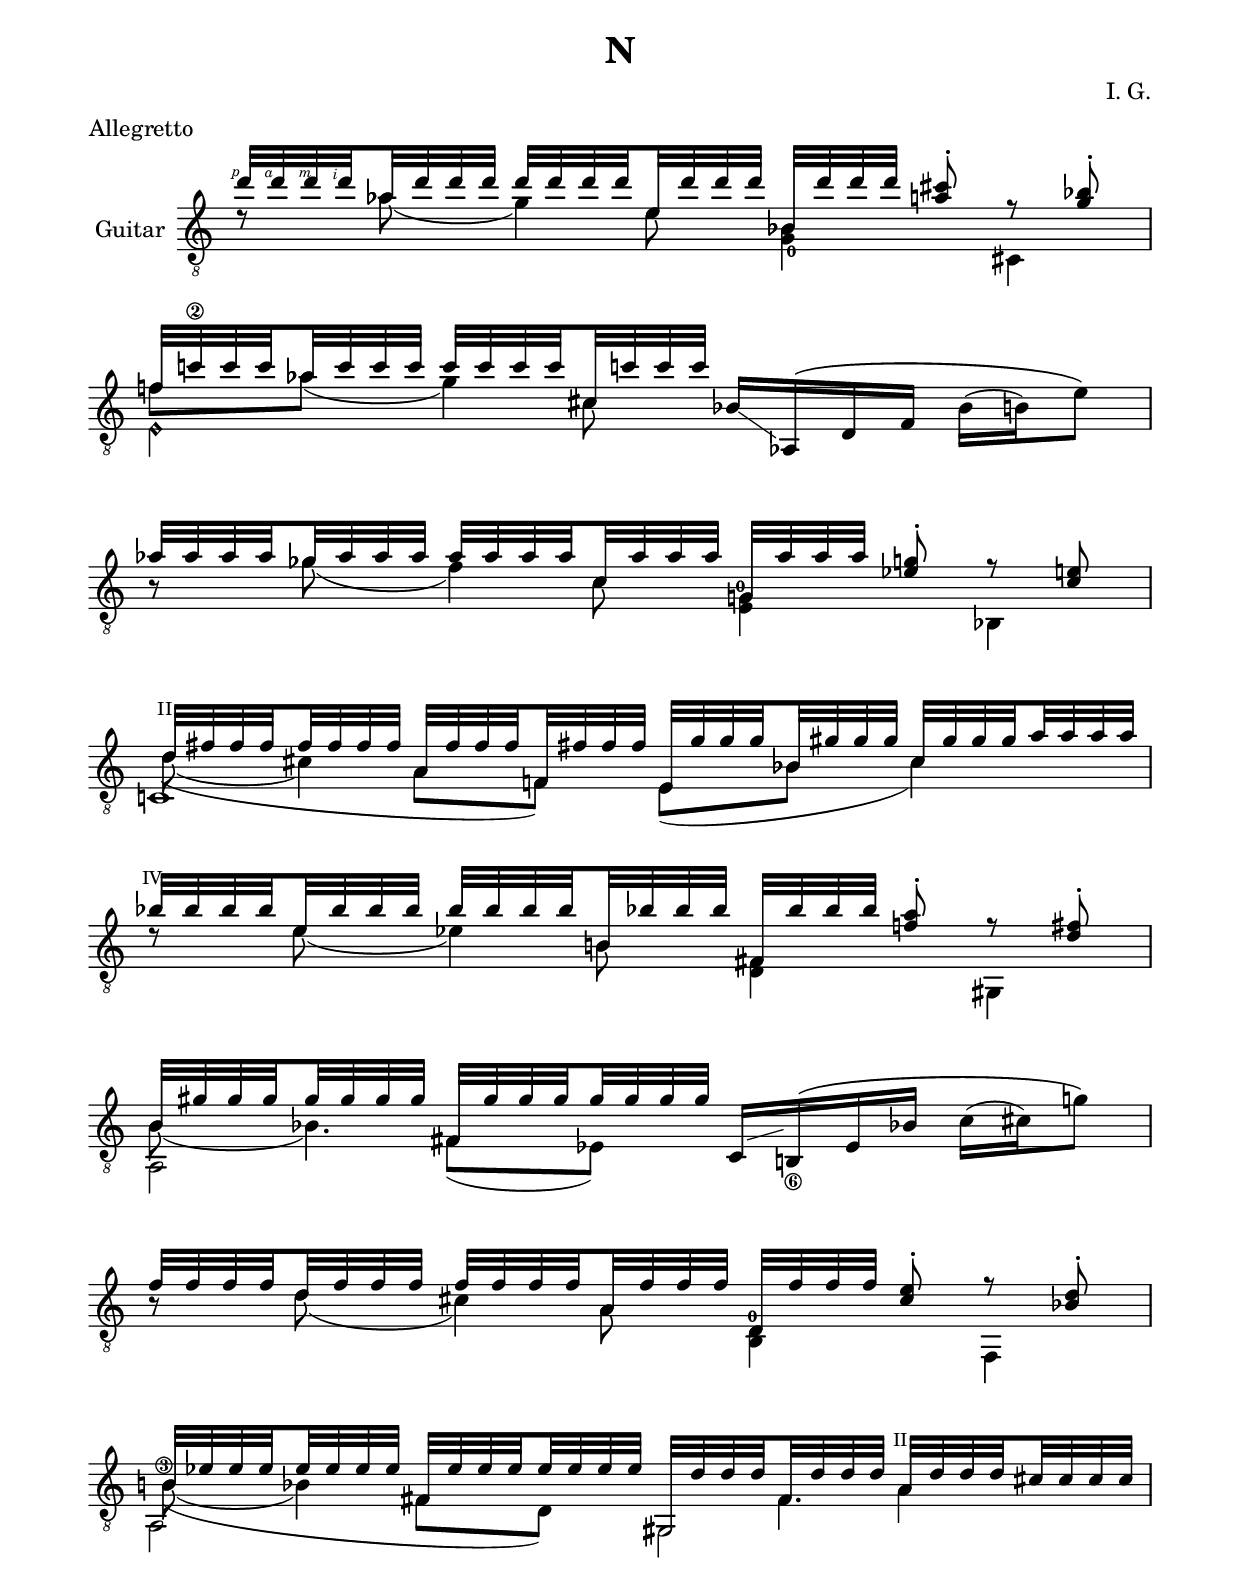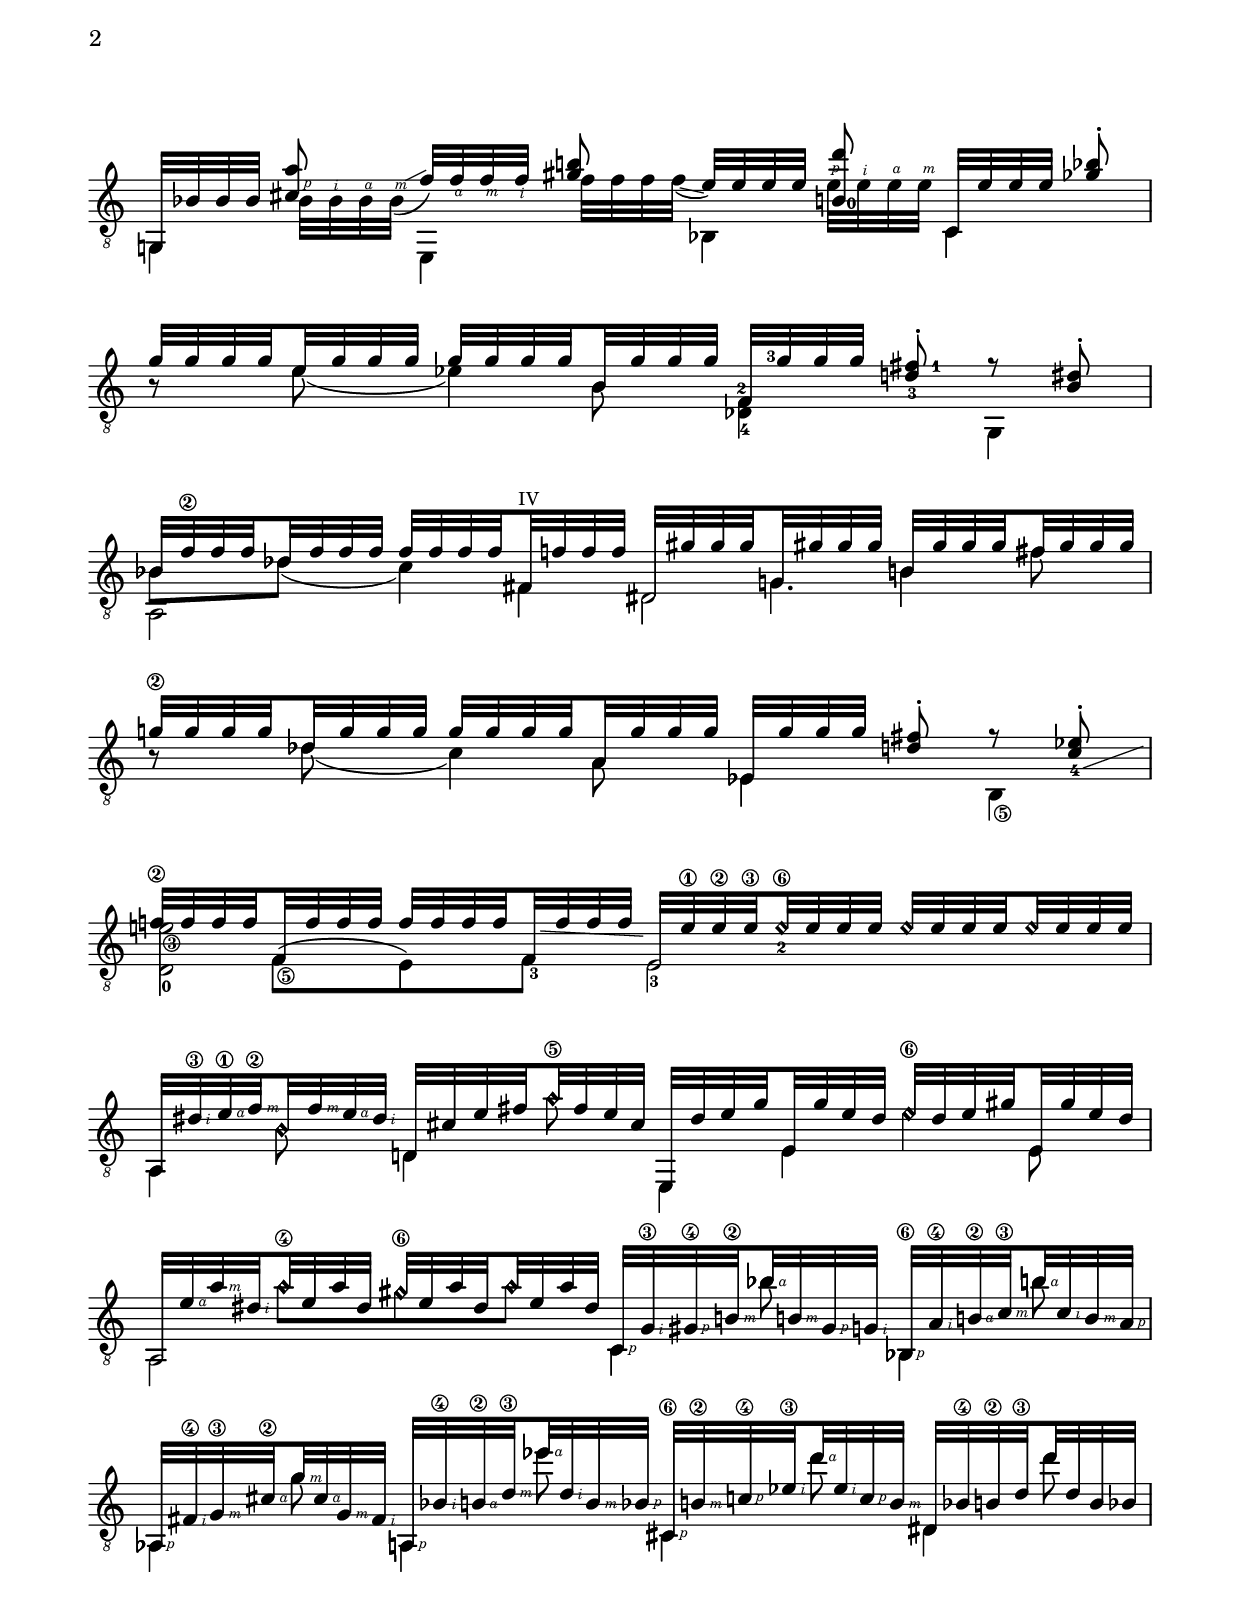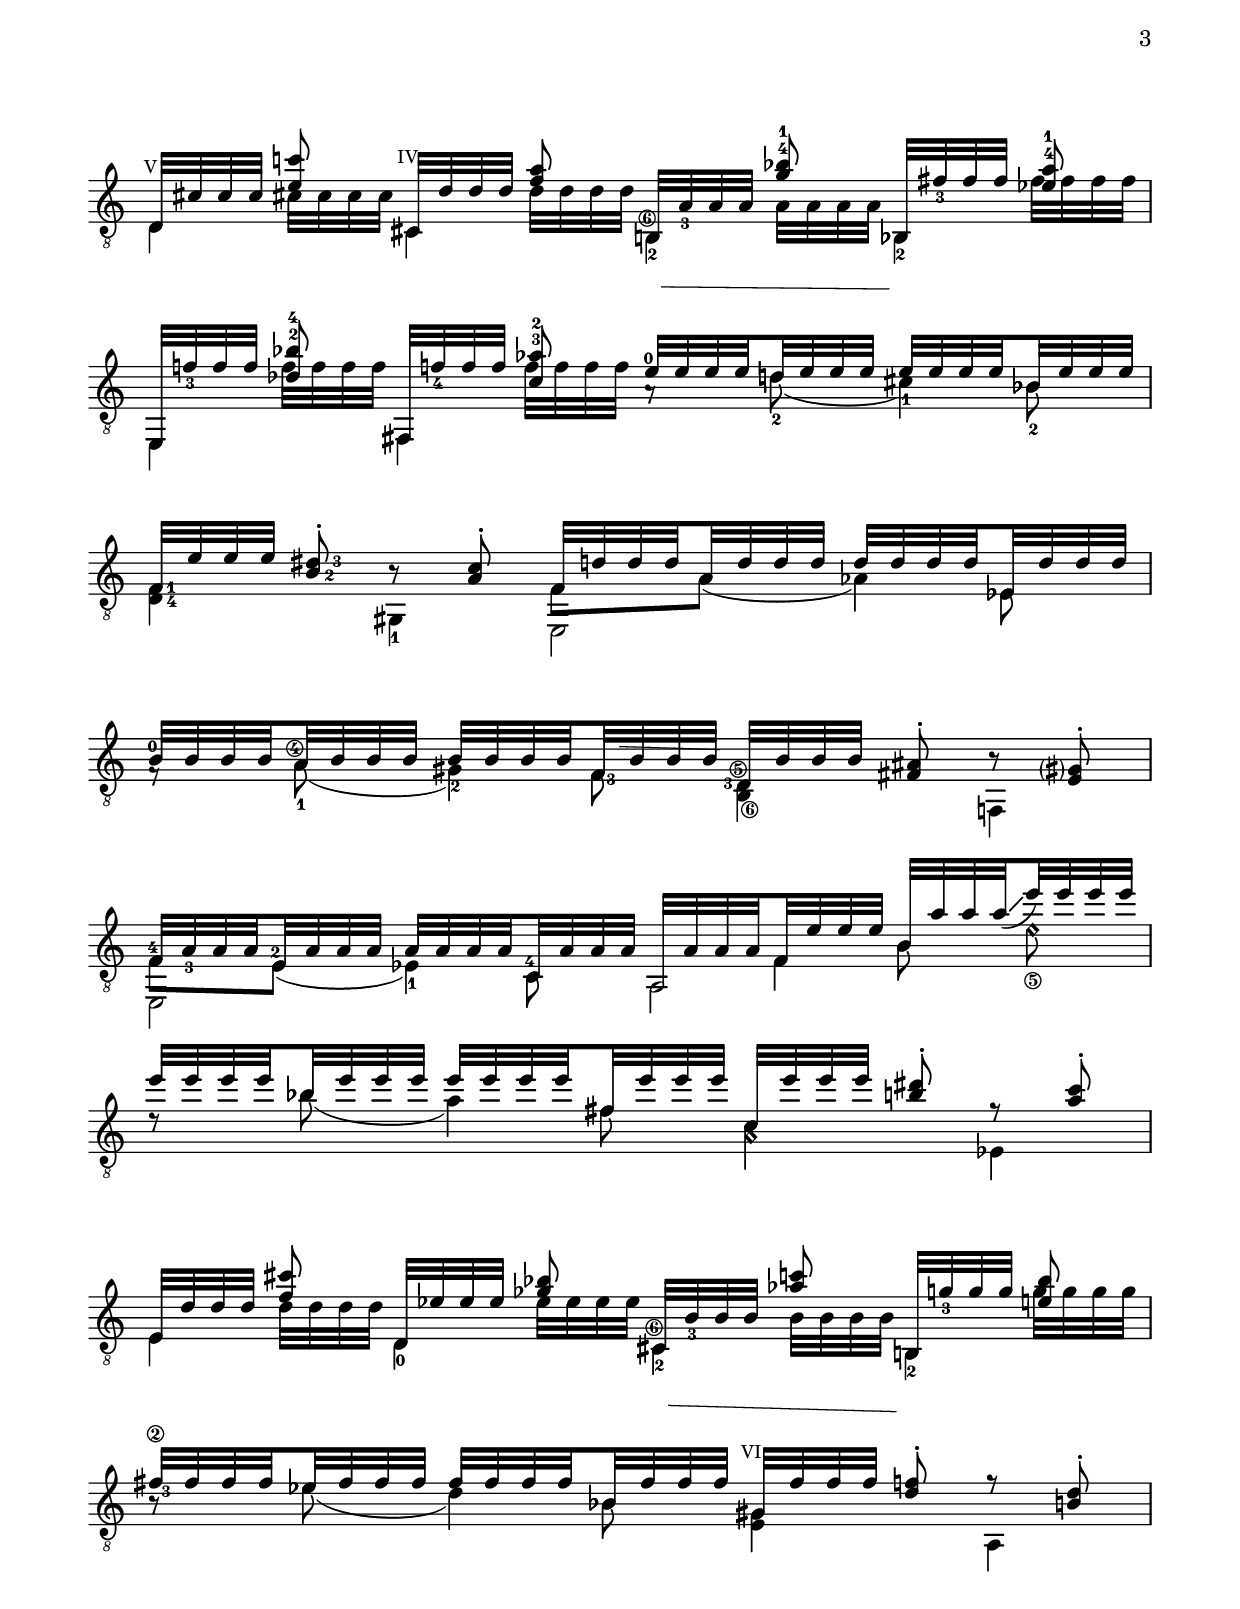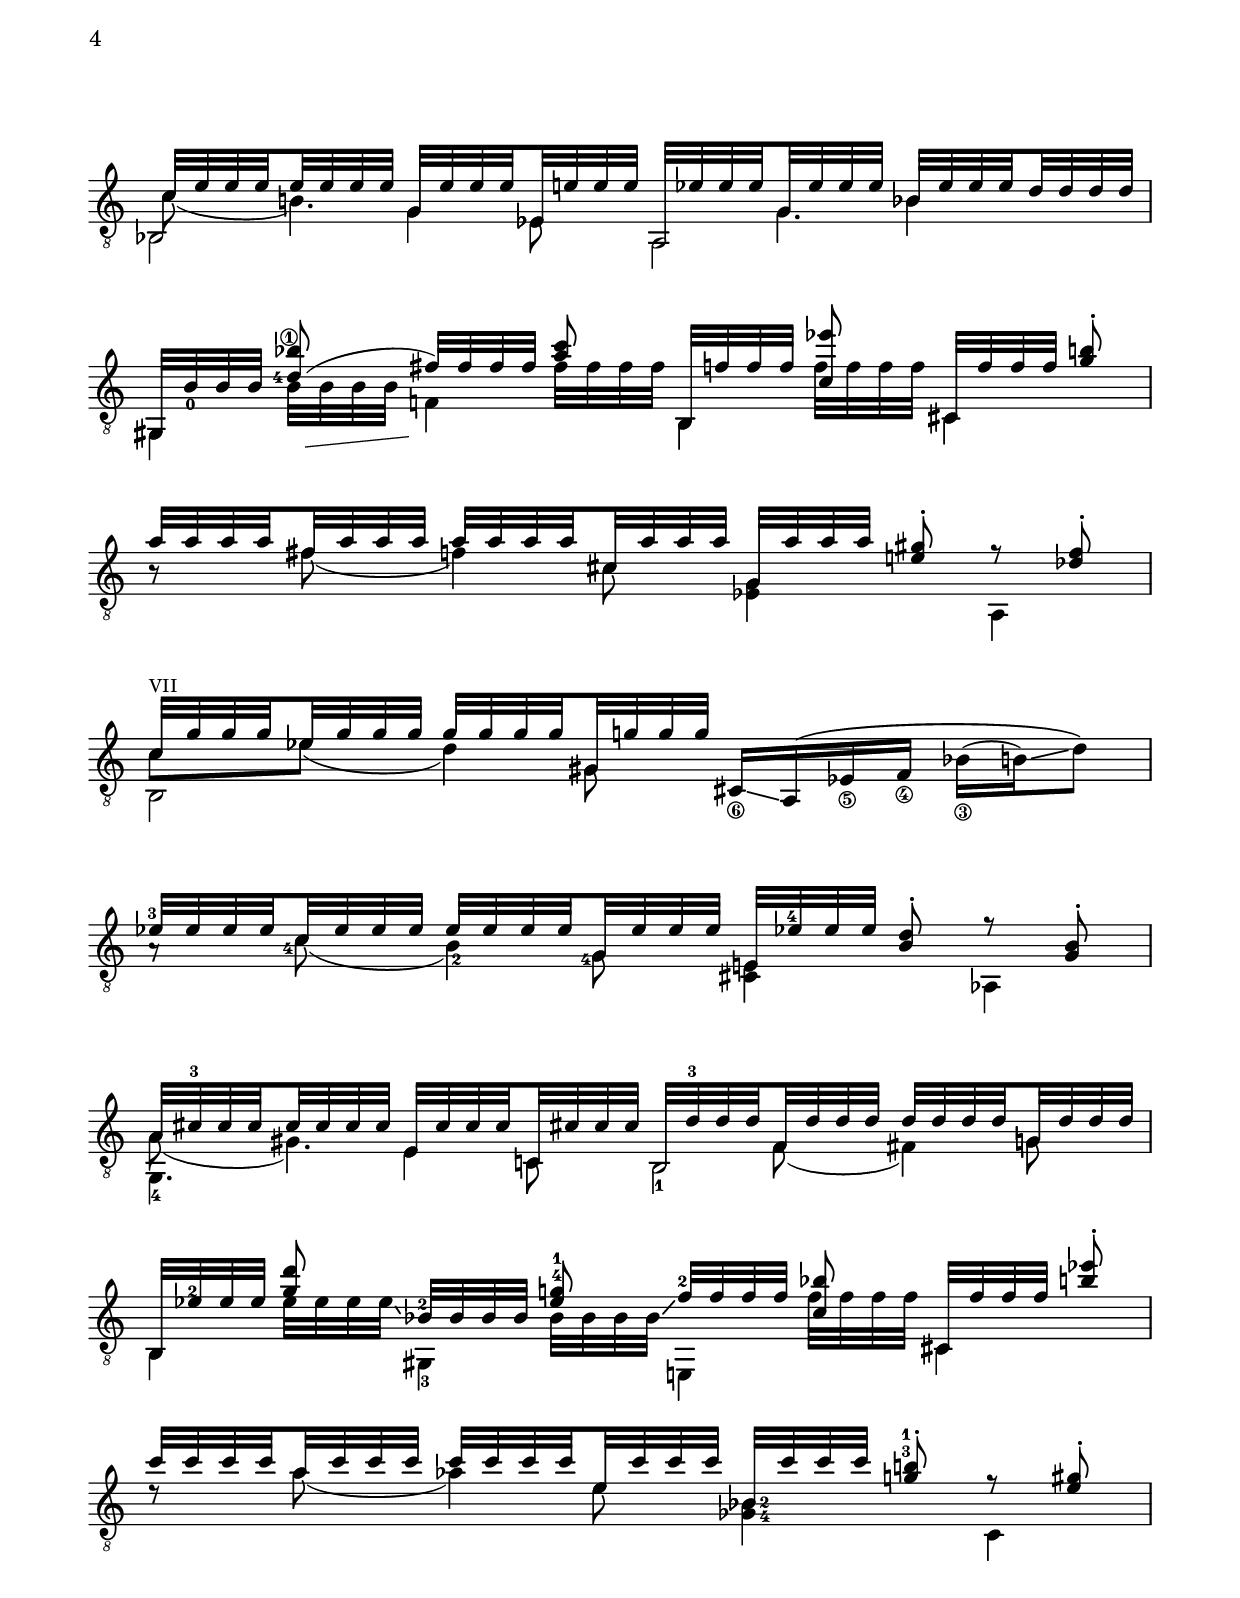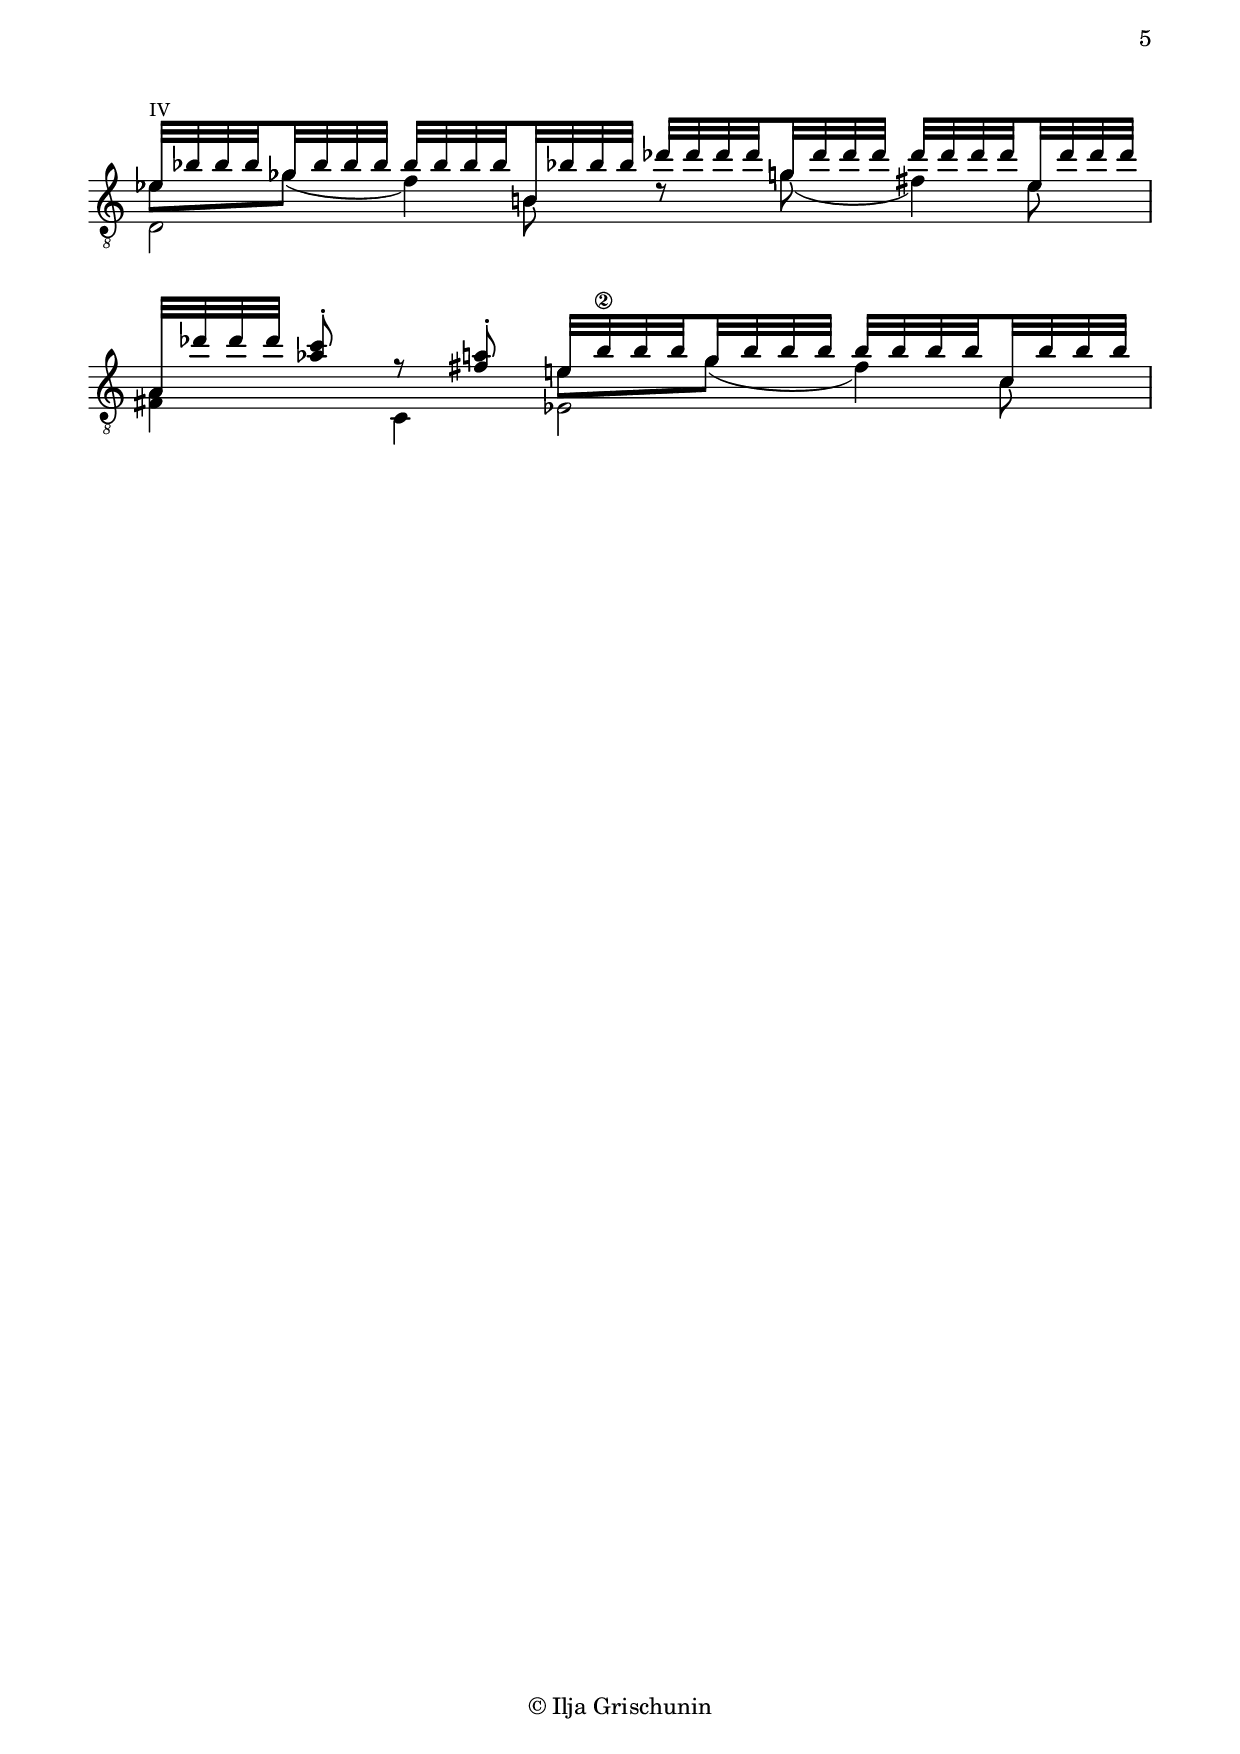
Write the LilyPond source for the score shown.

\version "2.19.15"

\language "deutsch"

\header {
  title = "N"
  meter = "Allegretto"
  composer = "I. G."
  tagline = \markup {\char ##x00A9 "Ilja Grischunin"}
}

\paper {
  #(set-paper-size "a4")
  top-markup-spacing.basic-distance = 5
  markup-system-spacing.basic-distance = 15
  top-system-spacing.basic-distance = 20
  system-system-spacing.basic-distance = 20
  score-system-spacing.basic-distance = 20
  last-bottom-spacing.basic-distance = 25

  %two-sided = ##t
  %inner-margin = 25
  %outer-margin = 15
  left-margin = 15
  right-margin = 15
}

\layout {
  \context {
    \Voice
    \override Glissando.thickness = #1.5
    \override Glissando.gap = #0.1
  }
  \context {
    \Score
    \remove "Bar_number_engraver"
  }
}
%%%%%%%%%%%%%%%%%%%%%%%%%%%%%%%%%%%%%%
#(define RH rightHandFinger)

xLV = #(define-music-function (parser location further) (number?) #{
  \once \override LaissezVibrerTie.X-extent = #'(0 . 0)
  \once \override LaissezVibrerTie.details.note-head-gap = #(/
                                                             further -2)
  \once \override LaissezVibrerTie.extra-offset = #(cons (/
                                                          further 2) 0)
         #})

stringNumberSpanner =
#(define-music-function (parser location StringNumber) (string?)
   #{
     \override TextSpanner.font-size = #-5
     \override TextSpanner.dash-fraction = #0.3
     \override TextSpanner.dash-period = #1.5
     \override TextSpanner.bound-details.right.arrow = ##t
     \override TextSpanner.arrow-width = #0.2
     \override TextSpanner.arrow-length = #0.7
     \override TextSpanner.bound-details.left.stencil-align-dir-y = #CENTER
     \override TextSpanner.bound-details.left.text = \markup { \circle \number #StringNumber }
   #})

stringNumSpan =
#(define-music-function (parser location StringNumber) (string?)
   #{
     \override TextSpanner.font-size = #-5
     \override TextSpanner.dash-fraction = #0.3
     \override TextSpanner.dash-period = #1.5
     %\override TextSpanner.bound-details.right.arrow = ##t
     %\override TextSpanner.arrow-width = #0.2
     %\override TextSpanner.arrow-length = #0.7
     \override TextSpanner.bound-details.left.stencil-align-dir-y = #CENTER
     \override TextSpanner.bound-details.left.text = \markup { \circle \number #StringNumber }
   #})

%%%%%%%%%%%%%%%%%%%%%%%%%%%%%%%%%%%%%%

global = {
  %\key d \major
  \time 4/4
  \override Staff.TimeSignature.stencil = ##f
}

ossia = \relative {
  \set Staff.fontSize = #-3
  \override Staff.StaffSymbol.staff-space = #(magstep -3)
  \override Staff.StaffSymbol.thickness = #(magstep -3)
  \global
  d''2~ d8 cis-. r b-. c!2 r
  \break
  as~ as8 g-. r e fis2 r
  \break
  b~ b8 a-. r fis-. as2 r
  \break
  f~ f8 e-. r d es2 d'4.( cis8)
  \break
  b4 f' e4. b'8 g2~ g8 fis-. r es-. f!2 as
  g2~ g8 fis-. r es-. f2 e R1 r2 b4 h g es' d2
  cis4 d a fis' f2 e~ e8 dis-. r c-. d2 h~ h8 b-. r g-. a2 r
  e'~ e8 dis-. r c-. d4 es h g' fis2~ fis8 f-. r d-.
  e2 es4.( d8) h4 fis' f4. h8 a2~ a8 gis-. r f-. g2 r
  es2~ es8 d-. r h-. cis2 r es4 b f'4. es'8
  c2~ c8 h-. r gis-. b2 r
}

classicalGuitar = \relative {
  \global
  <<
    {
      \set subdivideBeams = ##t
      \set baseMoment = #(ly:make-moment 1/8)
      \set beatStructure = #'(2 2 2 2)
      \override StrokeFinger.extra-offset = #'(-2.3 . 0.8)
      d''32\RH #1 d\RH #4 d\RH #3 d\RH #2 as d d d d d d d e, d' d d
      b, d' d d <a cis>8-.\noBeam r <g b>-.
    }
    \\
    {
      d8\rest as'( g4)
      \once\override Fingering.extra-offset = #'(0.3 . 1)
      <g,_0 b>4 cis,
    }
    \\
    {
      \voiceTwo
      s4. e'8 s2
    }
  >>
  <<
    {
      f!32 c'!\2 c c as c c c c c c c cis, c'! c c
    }
    \\
    {
      f,8 as( g4)
    }
    \\
    {
      \voiceTwo
      s4. cis,8
    }
    \\
    {
      \voiceTwo
      e,2\harmonic
    }
  >>
  b'16-\markup {
    \postscript #"1.2 2.2 moveto 3.6 -2.5 rlineto stroke"
  } as,\( d f b( h) e8\)
  <<
    {
      \set subdivideBeams = ##t
      \set baseMoment = #(ly:make-moment 1/8)
      \set beatStructure = #'(2 2 2 2)
      as32 as as as ges as as as as as as as c, as' as as
      g, as' as as <es g>8-.\noBeam r <c e>
    }
    \\
    {
      h8\rest ges'( f4)
      \once\override Fingering.extra-offset = #'(-0.5 . -3)
      <e, g!-0>4 b
    }
    \\
    {
      \voiceTwo
      s4. c'8 s2
    }
  >>
  <<
    {
      \override TextScript.font-size = -2
      \once\override TextScript.extra-offset = #'(-0.5 . -1.5)
      d32^"II" fis fis fis fis fis fis fis
      a, fis' fis fis f,! fis'! fis fis
      e, g' g g b, gis' gis gis cis, gis' gis gis a a a a
    }
    \\
    {
      d,8( cis4) s8
    }
    \\
    {
      \voiceTwo
      \hideNotes
      \shape #'((0.8 . 0.3) (0 . 0) (0 . 0) (0 . 0)) Slur
      d4(\unHideNotes a8 f) e( b' cis4)
    }
    \\
    {
      \voiceTwo
      c,!1
    }
  >>
  <<
    {
      \once\override TextScript.extra-offset = #'(-0.7 . -1.5)
      b''32^"IV" b b b e, b' b b b b b b h,! b'! b b
      fis, b' b b <f! a>8-.\noBeam r <d fis>-.
    }
    \\
    {
      d8\rest e( es4) <d, fis> gis,
    }
    \\
    {
      \voiceTwo
      s4. h'8 s2
    }
  >>
  <<
    {
      h32 gis' gis gis gis gis gis gis fis, gis' gis gis gis gis gis gis
    }
    \\
    {
      h,8( b4.)
    }
    \\
    {
      \voiceTwo
      s4 fis8( es)
    }
    \\
    {
      \voiceTwo
      a,2
    }
  >>
  c16-\markup {
    \postscript #"1.7 1.2 moveto 3.5 1 rlineto stroke"
  } h!_\6\( es b'! c( cis) g'8\)
  \break
  <<
    {
      \set subdivideBeams = ##t
      \set baseMoment = #(ly:make-moment 1/8)
      \set beatStructure = #'(2 2 2 2)
      f32 f f f d f f f f f f f a, f' f f
      d, f' f f <cis e>8-.\noBeam r <b d>-.
    }
    \\
    {
      h8\rest d( cis4)
      \once\override Fingering.extra-offset = #'(-0.3 . -4.2)
      <h, d-0> f
    }
    \\
    {
      \voiceTwo
      s4. a'8 s2
    }
  >>
  \mergeDifferentlyHeadedOn
  \mergeDifferentlyDottedOn
  <<
    {
      \override TextScript.font-size = -2
      h32 es es es es es es es fis, es' es es es es es es
      gis,, d'' d d fis, d' d d
      \once\override TextScript.extra-offset = #'(-0.5 . -1.5)
      a^"II" d d d cis cis cis cis
    }
    \\
    {
      \once\override StringNumber.extra-offset = #'(-0.5 . -1.5)
      h!8\3( b4) s8 s4 a
    }
    \\
    {
      \voiceTwo
      \hideNotes
      \shape #'((1 . 0.8) (0 . 0) (0 . 0) (0 . 0)) Slur
      h4(\unHideNotes fis8 d) s8 fis4.
    }
    \\
    {
      \voiceTwo
      a,2 gis
    }
  >>
  <<
    {
      s8 <cis' a'> s <gis' h!> s
      \once\override Fingering.extra-offset = #'(1.2 . 2.9)
      <h,!_0 d'>
    }
    \\
    {
      \voiceOne
      g,32[ b' b b]
      \voiceTwo
      \override StrokeFinger.extra-offset = #'(-1.3 . 1.5)
      b\RH #1 b\RH #2 b\RH #4
      \once\override Slur.positions = #'(0 . 1)
      b\RH #3 (-\markup {
        \postscript #"1.5 4.5 moveto 2 1 rlineto stroke"
      }
      \voiceOne
      \override StrokeFinger.extra-offset = #'(-1.3 . -1.2)
      f')[ f\RH #4 f\RH #3 f\RH #2 ]
      \voiceTwo
      f f f f(-\markup {
        \postscript #"0.8 3.8 moveto 2.3 -0.5 rlineto stroke"
      }
      \voiceOne
      e)[ e e e]
      \voiceTwo
      \override StrokeFinger.extra-offset = #'(-1.3 . 1.5)
      e\RH #1 e\RH #2 e\RH #4 e\RH #3
    }
    \\
    {
      \voiceTwo
      g,,!4 e b'
    }
  >>
  <<
    {
      c32 e' e e <ges b>8-.\noBeam
    }
    \\
    {
      c,,4
    }
  >>
  <<
    {
      \override Fingering.staff-padding = #'()
      g''32 g g g e g g g g g g g h, g' g g
      \once\override Fingering.extra-offset = #'(-0.3 . 3)
      f,_2
      \once\override Fingering.extra-offset = #'(-1.3 . -4.2)
      g'-3 g g
      \set fingeringOrientations = #'(down right)
      <d!-3 fis-1>8-.\noBeam r <h dis>-.
    }
    \\
    {
      h8\rest e( es4) <des,_4 f> g,
    }
    \\
    {
      \voiceTwo
      s4. h'8 s2
    }
  >>
  <<
    {
      b32 f'\2 f f des f f f f f f f fis,^"IV" f'! f f
      dis, gis' gis gis g,! gis'! gis gis h, gis' gis gis fis gis gis gis
    }
    \\
    {
      s2. s8 fis
    }
    \\
    {
      \voiceTwo
      b,8 des( c4) s h
    }
    \\
    {
      \voiceTwo
      s4. fis4 g4.
    }
    \\
    {
      \voiceTwo
      a,2 dis
    }
  >>
  <<
    {
      g'!32\2 g g g des g g g g g g g a, g' g g
      es, g' g g <d fis>8-.\noBeam r <c-4 es>-.-\markup {
        \postscript #"1.5 -3.5 moveto 5.8 2.1 rlineto stroke"
      }
    }
    \\
    {
      h8\rest des( c4) es,
      \once\override StringNumber.extra-offset = #'(0.7 . 2)
      h_\5
    }
    \\
    {
      \voiceTwo
      s4. a'8 s2
    }
  >>
  <<
    {
      f'!32\2 f f f f, f' f f f f f f f, f' f f
      e, e'\1 e\2 e\3 e\harmonic\6_2 e e e e\harmonic e e e e\harmonic e e e
    }
    \\
    {
      s8
      \once\override StringNumber.extra-offset = #'(0.7 . 3)
      f,^(_\5 e)
      \override Fingering.extra-offset = #'(0.5 . 3)
      f-3-\markup {
        \postscript #"1.8 3.8 moveto 9.9 -0.5 rlineto stroke"
      }
    }
    \\
    {
      \voiceTwo
      \once\override NoteColumn.force-hshift = #0.2
      \once\override StringNumber.extra-offset = #'(0.5 . -3.3)
      <d_0 e'!\3>2 e2-3
    }
  >>
  <<
    {
      a,32 dis'\3\RH #2 e\1\RH #4 f\2\RH #3 h,\harmonic f'\RH #3 e\RH #4 dis\RH #2 d,! cis' e fis a\harmonic\5 fis e cis
      e,, dis'' e g e, g' e dis e\harmonic\6 dis e gis e, gis' e dis
      a, e''\RH #4 a\RH #3 dis,\RH #2 a'\harmonic\4 e a dis, gis\harmonic\6 e a dis, a'\harmonic e a dis,
    }
    \\
    {
      s8 h\harmonic s a'\harmonic s e,4 e8
      s a'\harmonic gis\harmonic a\harmonic
    }
    \\
    {
      \voiceTwo
      a,,4 d e, e''\harmonic a,,2
    }
  >>
  <<
    {
      \override Fingering.staff-padding = #'()
      c32\RH #1 g'\3\RH #2 gis\4\RH #1 h!\2\RH #3 b'\RH #4 h,!\RH #3 gis\RH #1 g\RH #2 b,\6\RH #1 a'\4\RH #2 h!\2\RH #4 c\3\RH#3 h'\RH #4 c,\RH #2 h\RH #3 a\RH #1
      as,\RH #1 fis'\4\RH #2 g\3\RH #3 cis\2\RH #4 g'\RH #3 cis,\RH #4 g\RH #3 fis\RH #2 a,\RH #1 b'\4\RH #2 h\2\RH #4 d\3\RH #3 es'\RH #4 d,\RH #2 h\RH #3 b\RH #1
      cis,\6\RH #1 h'\2\RH #3 c!\4\RH #1 es\3\RH #2 d'\RH #4 es,\RH #2 c\RH #1 h\RH #3 dis, b'\4 h\2 d\3 d' d, h b
      %d, b' h es cis' es, h b cis, h'\2 c!\4 es\3 d' es, c h
    }
    \\
    {
      s8 b' s h s g s es' s d s d
      %cis s d s a s fis' s f!
    }
    \\
    {
      \voiceTwo
      c,,4 b as a cis dis
      %d cis h b e
    }
  >>
  <<
    {
      s8 <e' c'!> s <f a> s
      \set fingeringOrientations = #'(up)
      <g-4 b-1> s <es-4 a-1> s <des-2 b'-4> s <c-3 as'-2>
    }
    \\
    {
      \override TextScript.font-size = -2
      \override Fingering.staff-padding = #'()
      \voiceOne
      \once\override TextScript.extra-offset = #'(-0.5 . -1.5)
      d,32[^"V" cis' cis cis]
      \voiceTwo
      cis! cis cis cis
      \voiceOne
      \once\override TextScript.extra-offset = #'(-0.8 . -1.5)
      cis,[^"IV" d' d d]
      \voiceTwo
      d d d d
      \voiceOne
      \once\override StringNumber.extra-offset = #'(-0.5 . -6)
      h,[^\6_2-\markup {
        \postscript #"1.5 -10.8 moveto 22 -0.2 rlineto stroke"
      } a'_3 a a]
      \voiceTwo
      a a a a
      \voiceOne
      b,[_2 fis''_3 fis fis]
      \voiceTwo
      fis fis fis fis
      \voiceOne
      e,,[ f''!_3 f f]
      \voiceTwo
      f f f f
      \voiceOne
      fis,,[ f''!_4 f f]
      \voiceTwo
      f f f f
    }
    \\
    {
      \voiceTwo
      d,4 cis h! b e, fis!
    }
  >>
  <<
    {
      \set subdivideBeams = ##t
      \set baseMoment = #(ly:make-moment 1/8)
      \set beatStructure = #'(2 2 2 2)
      \once\override Fingering.extra-offset = #'(-0.3 . -3.3)
      e''32-0 e e e d e e e e e e e b e e e
      f, e' e e
      \set fingeringOrientations = #'(right)
      <h-2 dis-3>8-.\noBeam h\rest <a c>-.
      %\unset fingeringOrientations
    }
    \\
    {
      a8\rest d(-2 cis4_1)
      \set fingeringOrientations = #'(right)
      <d,-4 f-1>
      %\unset fingeringOrientations
      gis,_1
    }
    \\
    {
      \voiceTwo
      s4. b'8-2 s2
    }
  >>
  <<
    {
      f32 d' d d a d d d d d d d es, d' d d
    }
    \\
    {
      f,8 a( as4)
    }
    \\
    {
      \voiceTwo
      s4. es8
    }
    \\
    {
      \voiceTwo
      e,2
    }
  >>
  \break
  <<
    {
      \once\override Fingering.extra-offset = #'(-0.3 . -3.5)
      h''32-0 h h h a h h h h h h h f h h h
      \once\override StringNumber.extra-offset = #'(-0.5 . -6)
      \once\override Fingering.extra-offset = #'(-1.5 . 1.8)
      d,\5_3 h' h h <fis ais>8-.\noBeam h\rest <e, gis?>-.
    }
    \\
    {
      f8\rest
      \once\override StringNumber.extra-offset = #'(-0.6 . -2.3)
      a(\4_1 gis4_2)
      \once\override StringNumber.extra-offset = #'(0.6 . 2.5)
      <h,_\6 d> f!
    }
    \\
    {
      \voiceTwo
      s4.
      \once\override Fingering.extra-offset = #'(1.3 . 3.2)
      f'8_3-\markup {
        \postscript #"2.7 3.8 moveto 9.7 -0.3 rlineto stroke"
      } s2
    }
  >>
  <<
    {
      \once\override Fingering.extra-offset =#'(-0.3 . -4.3)
      f32-4 a_3 a a
      \once\override Fingering.extra-offset =#'(-0.3 . -4.7)
      e-2 a a a a a a a
      \once\override Fingering.extra-offset =#'(-0.3 . -5.6)
      c,-4 a' a a
    }
    \\
    {
      f8 e( es4_1)
    }
    \\
    {
      \voiceTwo
      s4. c8
    }
    \\
    {
      \voiceTwo
      e,2
    }
  >>
  <<
    {
      a32 a' a a f e' e e h a' a a_(\glissando e') e e e
    }
    \\
    {
      s8 f,,4 e'8_\5\harmonic
    }
    \\
    {
      \voiceTwo
      s4 h8 s
    }
    \\
    {
      \voiceTwo
      a,2
    }
  >>
  <<
    {
      e'''32 e e e b e e e e e e e fis, e' e e
      c, e' e e <h dis>8-.\noBeam r <a c>-.
    }
    \\
    {
      d,8\rest b'( a4) <a,\harmonic c>4 es
    }
    \\
    {
      \voiceTwo
      s4. fis'8 s2
    }
  >>
  <<
    {
      s8 <f cis'> s <ges b> s <as c> s <e b'>
    }
    \\
    {
      \override TextScript.font-size = -2
      \override Fingering.staff-padding = #'()
      \voiceOne
      e,32[ d' d d]
      \voiceTwo
      d d d d
      \voiceOne
      \once\override TextScript.extra-offset = #'(-0.8 . -1.5)
      d,[_0 es' es es]
      \voiceTwo
      es es es es
      \voiceOne
      \once\override StringNumber.extra-offset = #'(-0.5 . -6)
      cis,[^\6_2-\markup {
        \postscript #"1.5 -11 moveto 22 -0.6 rlineto stroke"
      }
      h'_3 h h]
      \voiceTwo
      h h h h
      \voiceOne
      h,![_2 g''_3 g g]
      \voiceTwo
      g g g g
    }
    \\
    {
      \voiceTwo
      e,4 d cis h
    }
  >>
  <<
    {
      \once\override Fingering.extra-offset = #'(1 . 0.8)
      fis''32\2_3 fis fis fis es fis fis fis fis fis fis fis b, fis' fis fis
      \once\override TextScript.extra-offset = #'(-1 . -1.5)
      gis,^"VI" fis' fis fis <d f>8-.\noBeam r <h d>-.
    }
    \\
    {
      h8\rest es( d4) <e, gis> a,
    }
    \\
    {
      \voiceTwo
      s4. b'8 s2
    }
  >>
  <<
    {
      c32 e e e e e e e g, e' e e es, e'! e e
      a,, es'' es es g, es' es es b es es es d d d d
    }
    \\
    {
      c8( h!4.) s4 b
    }
    \\
    {
      \voiceTwo
      s4 g
    }
    \\
    {
      \voiceTwo
      \hideNotes c4\unHideNotes s8 es, s8 g4.
    }
    \\
    {
      \voiceTwo
      b,2 a
    }
  >>
  <<
    {
      s8
      \set fingeringOrientations = #'(left)
      \once\override StringNumber.extra-offset = #'(-0.5 . -3)
      <d'-4 b'\1>-\markup {
        \postscript #"1.7 -8.3 moveto 10 1 rlineto stroke"
      } s <a' c> s <c, es'>
    }
    \\
    {
      \voiceOne
      gis,32[ h'_0 h h]
      \voiceTwo
      \shape #'((1.3 . 0.2) (1 . 0) (-1 . 0) (0 . -0.5)) Slur
      h^( h h h
      \voiceOne
      fis')[ fis fis fis]
      \voiceTwo
      fis fis fis fis
      \voiceOne
      h,,[ f'' f f]
      \voiceTwo
      f f f f
    }
    \\
    {
      \voiceTwo
      gis,,!4 f'! h,
    }
  >>
  <<
    {
      cis32 f' f f <g h>8-.\noBeam
    }
    \\
    {
      cis,,4
    }
  >>
  <<
    {
      a''32 a a a fis a a a a a a a cis, a' a a
      g, a' a a <e! gis>8-.\noBeam r <des f>-.
    }
    \\
    {
      h8\rest fis'( f4) <es, g> a,
    }
    \\
    {
      \voiceTwo
      s4. cis'8 s2
    }
  >>
  <<
    {
      c32^"VII" g' g g es g g g g g g g gis, g'! g g
    }
    \\
    %{
      s2
    %}
    %\\
    {
      \voiceTwo
      c,8 es( d4)
    }
    \\
    {
      \voiceTwo
      s4. gis,8
    }
    \\
    {
      \voiceTwo
      h,2
    }
  >>
  cis16_\6\glissando a\( es'_\5 f_\4 b(_\3 h)\glissando d8\)
  \break
  <<
    {
      \set subdivideBeams = ##t
      \set baseMoment = #(ly:make-moment 1/8)
      \set beatStructure = #'(2 2 2 2)
      \once\override Fingering.extra-offset = #'(-0.3 . -3)
      es32-3 es es es c es es es es es es es g, es' es es
      e,!
      \once\override Fingering.extra-offset = #'(-0.3 . -4)
      es'!-4 es es <h d>8-.\noBeam r <g h>-.
    }
    \\
    {
      a8\rest
      \once\override Fingering.extra-offset = #'(-1.3 . 3.5)
      c-4(
      \once\override Fingering.extra-offset = #'(0.3 . 1.8)
      h4-2) <cis, e> as
    }
    \\
    {
      \voiceTwo
      s4.
      \once\override Fingering.extra-offset = #'(-1.3 . 3.5)
      g'8-4 s2
    }
  >>
  <<
    {
      a32 cis-3 cis cis cis cis cis cis e, cis' cis cis c,! cis'! cis cis
    }
    \\
    {
      a8( gis4.)
    }
    \\
    {
      \voiceTwo
      s4 e
    }
    \\
    {
      \voiceTwo
      g,4.-4 c8
    }
  >>
  <<
    {
      h32 d'-3 d d f, d' d d d d d d g, d' d d
    }
    \\
    {
      s8 f,( fis4)
    }
    \\
    {
      \voiceTwo
      s4. g8
    }
    \\
    {
      \voiceTwo
      h,2-1
    }
  >>
  <<
    {
      \set fingeringOrientations = #'(up)
      s8 <g'' d'> s <es-4 g!-1> s <c b'>
    }
    \\
    {
      \voiceOne
      h,32[
      \once\override Fingering.extra-offset = #'(-0.2 . -4.2)
      es'-2 es es]
      \voiceTwo
      es es es es\glissando
      \voiceOne
      \once\override Fingering.extra-offset = #'(-0.2 . -3.5)
      b-2[ b b b]
      \voiceTwo
      b b b b\glissando
      \voiceOne
      \once\override Fingering.extra-offset = #'(-0.2 . -3)
      f'-2[ f f f]
      \voiceTwo
      f f f f
    }
    \\
    {
      \voiceTwo
      h,,4 gis-3 e!
    }
  >>
  <<
    {
      cis'32 f' f f <h! es>8-.\noBeam
    }
    \\
    {
      cis,,4
    }
  >>
  <<
    {
      c''32 c c c a c c c c c c c e, c' c c
      b, c' c c
      \once\override Fingering.extra-offset = #'(-0.5 . -3)
      <g!-3 h!-1>8-.\noBeam r <e gis>-.
    }
    \\
    {
      \set fingeringOrientations = #'(right)
      d8\rest a'( as4) <ges,-4 b-2> c,
    }
    \\
    {
      \voiceTwo
      s4. e'8 s2
    }
  >>
  <<
    {
      \override TextScript.font-size = -2
      es32^"IV" b' b b ges b b b b b b b h,! b'! b b
    }
    \\
    {
      s2
    }
    \\
    {
      \voiceTwo
      es,8 ges( f4)
    }
    \\
    {
      \voiceTwo
      s4. h,8
    }
    \\
    {
      \voiceTwo
      d,2
    }
  >>
  <<
    {
      %\set subdivideBeams = ##t
      %\set baseMoment = #(ly:make-moment 1/8)
      %\set beatStructure = #'(2 2 2 2)
      %\override StrokeFinger.extra-offset = #'(-2.3 . 0.8)
      des''32 des des des g, des' des des des des des des es, des' des des
      a, des' des des <as c>8-.\noBeam r <fis a>-.
    }
    \\
    {
      d8\rest g( fis4)
      %\once\override Fingering.extra-offset = #'(0.3 . 1)
      <fis, a>4 c
    }
    \\
    {
      \voiceTwo
      s4. es'8 s2
    }
  >>
  <<
    {
      e!32 h'\2 h h g h h h h h h h c, h' h h
    }
    \\
    {
      e,8 g( fis4)
    }
    \\
    {
      \voiceTwo
      s4. c8
    }
    \\
    {
      \voiceTwo
      es,2
    }
  >>
}

%%%%%%%%%%%%%%%%%%%%%%%%%%%%%%%%%%%%%%
\score {
  \new StaffGroup<<

    %\new Staff \ossia

    \new Staff \with {
      instrumentName = "Guitar"
    }
    {
      \clef "treble_8" \classicalGuitar
    }

  >>
}
